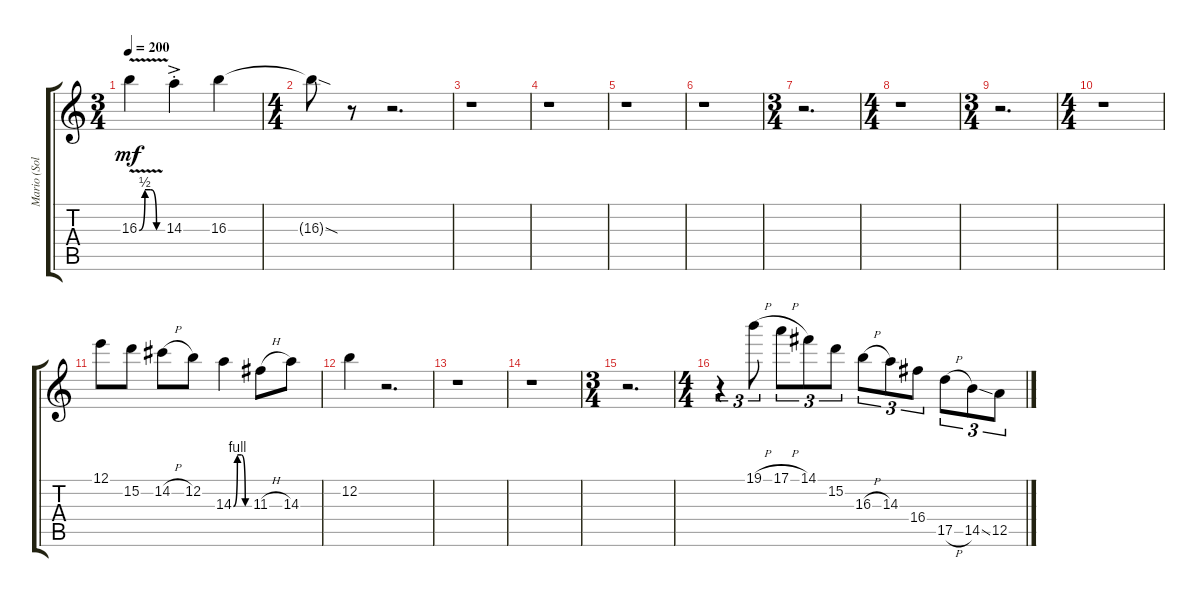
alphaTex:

\track ("Mario (Solo Harm)" "Mario (Sol") {instrument electricguitarclean}
\staff {score tabs}
\tuning (E4 B3 G3 D3 A2 E2) {hide}
\ts (3 4)
\tempo 200
\clef g2
\ks c
16.3{be (custom 0 0 15 2 30 2 45 0 60 0) v}.4{dy mf} 14.3{ac st}.4 16.3.4 |
\ts (4 4)
16.3{sod t}.8 r.8 r.2{d} |
r.1 |
r.1 |
r.1 |
r.1 |
\ts (3 4)
r.2{d} |
\ts (4 4)
r.1 |
\ts (3 4)
r.2{d} |
\ts (4 4)
r.1 |
12.1.8 15.2.8 14.2{h}.8 12.2.8 14.3{be (custom 0 0 15 4 30 4 45 0 60 0)}.4 11.3{h}.8 14.3.8 |
12.2.4 r.2{d} |
r.1 |
r.1 |
\ts (3 4)
r.2{d} |
\ts (4 4)
r.4{tu (3 2)} 19.1{h}.8{tu (3 2)} 17.1{h}.8{tu (3 2)} 14.1.8{tu (3 2)} 15.2.8{tu (3 2)} 16.3{h}.8{tu (3 2)} 14.3.8{tu (3 2)} 16.4.8{tu (3 2)} 17.5{h}.8{tu (3 2)} 14.5{ss}.8{tu (3 2)} 12.5{h}.8{tu (3 2)}
